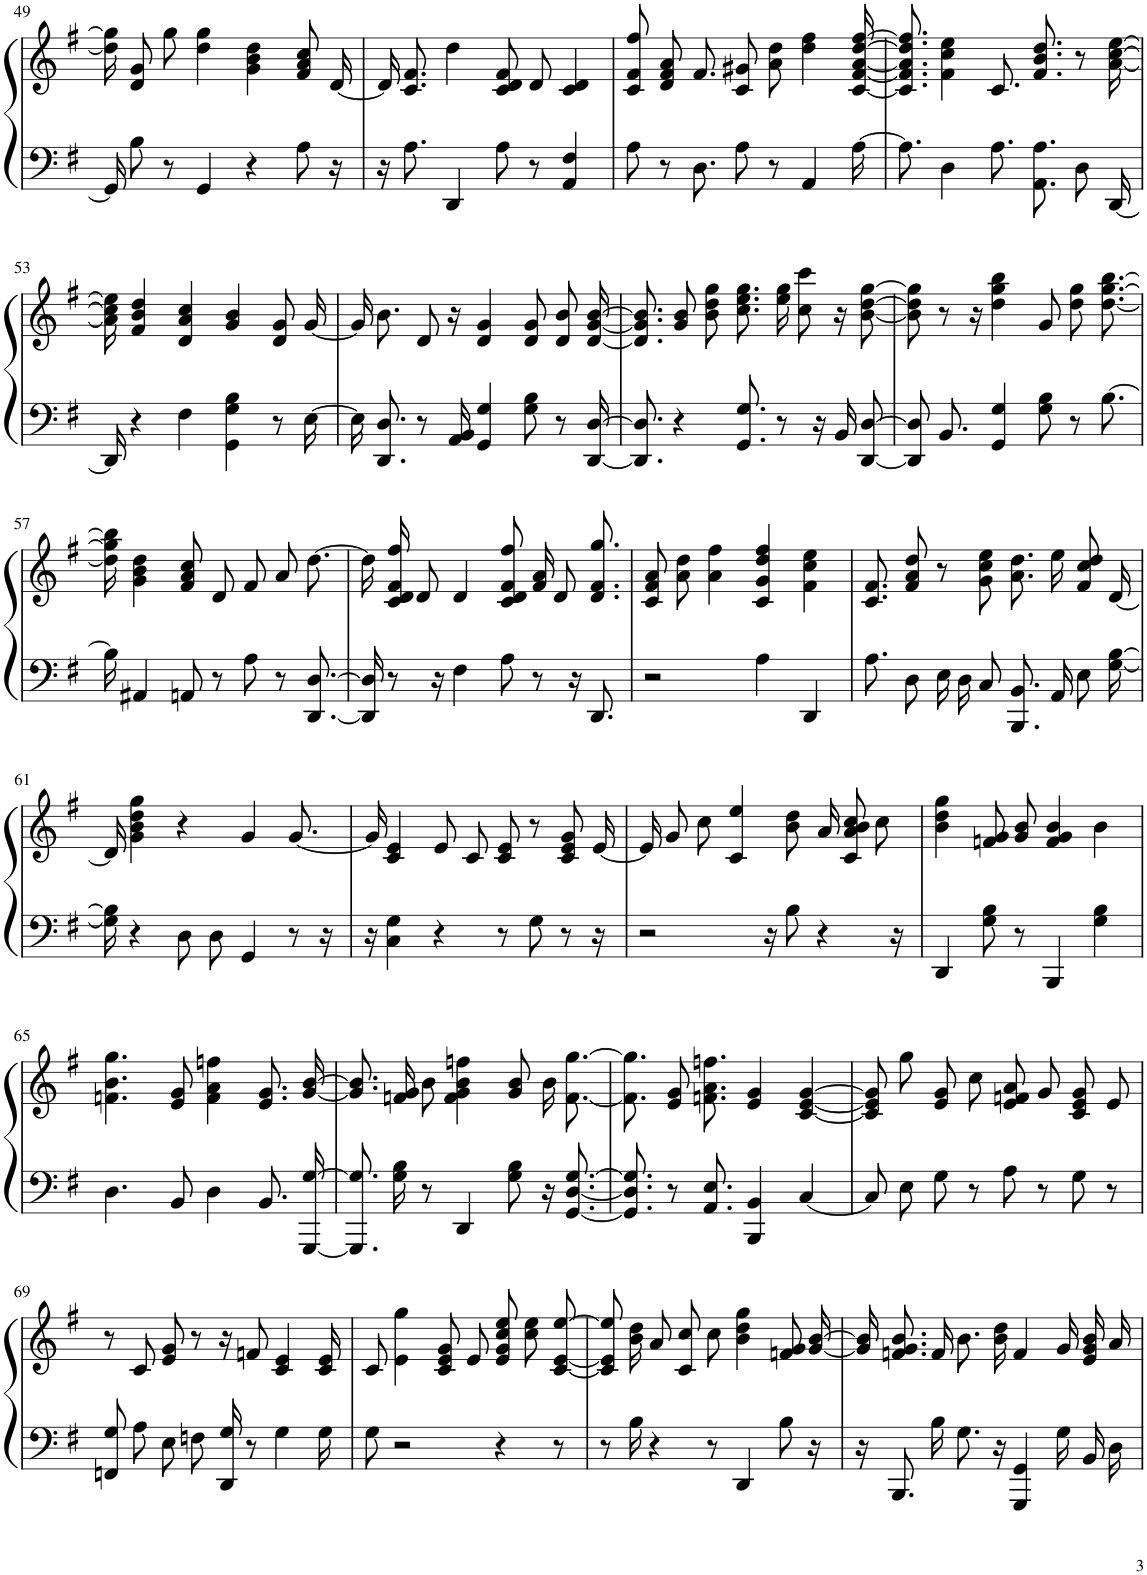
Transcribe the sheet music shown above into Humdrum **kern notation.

**kern	**kern
*part1	*part1
*staff2	*staff1
*I"Piano	*
*I'Pno	*
!!LO:PB:g=z
*clefF4	*clefG2
*k[f#]	*k[f#]
*G:	*G:
*M4/4	*M4/4
=49	=49
16GG\KL]	16dd]\ 16gg]\KL
8B\J	8d\ 8g\
8r	8gg\J
4GG/	4dd\ 4gg\
4r	4g\ 4b\ 4dd\
8A\	8f#/ 8a/ 8cc/L
16r	[16d/Jk
=50	=50
16r	16d/KL]
8.A\	8.c/ 8.f#/J
4DD/	4dd\
8A\	8c/ 8d/ 8f#/L
8r	8d/J
4AA/ 4F#/	4c/ 4d/
=51	=51
8A\	8c/ 8f#/ 8ff#/L
8r	8d/ 8f#/ 8a/J
8.D\L	8.f#/L
8A\J	8c/ 8g#X/J
8r	8a\ 8dd\
4AA/	4dd\ 4ff#\
[16A\	[16c/ [16f#/ [16a/ [16dd/ [16ff#/
=52	=52
8.A\]	8.c/] 8.f#/] 8.a/] 8.dd/] 8.ff#/]
4D\	4f#\ 4cc\ 4ee\
8.A\	8.c/
8.AA/ 8.A/L	8.f#/ 8.b/ 8.dd/
8D/	8r
[16DD/Jk	[16a\ [16cc\ [16ee\
!!LO:LB:g=z
=53	=53
16DD/]	16a\] 16cc\] 16ee\]
4r	4f#/ 4b/ 4dd/
4F#\	4d/ 4a/ 4cc/
4GG\ 4G\ 4B\	4g/ 4b/
8r	8d/ 8g/L
[16E\	[16g/Jk
=54	=54
16E\KL]	16g/KL]
8.DD\ 8.D\J	8.b/J
8r	8d/
16AA/ 16BB/	16r
4GG/ 4G/	4d/ 4g/
8G\ 8B\	8d/ 8g/
8r	8d/ 8b/L
[16DD/ [16D/	[16d/ [16g/ [16b/Jk
=55	=55
8.DD/] 8.D/]	8.d]/ 8.g]/ 8.b]/L
4r	8g/ 8b/J
.	8b\ 8dd\ 8gg\L
8.GG/ 8.G/	8.cc\ 8.ee\ 8.gg\J
8r	16ee\ 16gg\KL
.	8cc\ 8ccc\J
16r	.
16BB/KL	16r
[8DD/ [8D/J	[8b\ [8dd\ [8gg\
=56	=56
8DD]/ 8D]/L	8b\] 8dd\] 8gg\]
8.BB/J	8r
.	16r
4GG/ 4G/	4dd\ 4gg\ 4bb\
8G\ 8B\	8g\L
8r	8dd\ 8gg\J
[8.B\	[8.dd\ [8.gg\ [8.bb\J
!!LO:LB:g=z
=57	=57
16B\]	16dd\] 16gg\] 16bb\]
4AA#X/	4g\ 4b\ 4dd\
8AAn/	8f#/ 8a/ 8cc/L
8r	8d/J
8A\	8f#/L
8r	8a/J
[8.DD/ [8.D/	[8.dd\J
=58	=58
16DD/] 16D/]	16dd/LL]
8r	16c/ 16d/ 16f#/ 16ff#/J
.	8d/J
16r	.
4F#\	4d/
8A\	8c/ 8d/ 8f#/ 8ff#/L
8r	16f#/ 16a/K
.	8d/J
16r	.
8.DD/	8.d/ 8.f#/ 8.gg/J
=59	=59
2r	8c/ 8f#/ 8a/L
.	8a/ 8dd/J
.	4a\ 4ff#\
4A\	4c/ 4g/ 4dd/ 4ff#/
4DD/	4f#\ 4cc\ 4ee\
=60	=60
8.A\L	8.c/ 8.f#/L
8D\J	8f#/ 8a/ 8dd/J
16E\KL	8r
16D\K	.
8C\J	8g\ 8cc\ 8ee\
8.BBB/ 8.BB/L	8.a/ 8.dd/L
16AA/K	16ee/K
8E/	8f#/ 8cc/ 8dd/
[16G/ [16B/Jk	[16d/Jk
!!LO:LB:g=z
=61	=61
16G\] 16B\]	16d/]
4r	4g\ 4b\ 4dd\ 4gg\
8D\L	4r
8D\J	.
4GG/	4g/
8r	[8.g/
16r	.
=62	=62
16r	16g/]
4C\ 4G\	4c/ 4e/
4r	8e/L
.	8c/J
8r	8c/ 8e/
8G\	8r
8r	8c/ 8e/ 8g/L
16r	[16e/Jk
=63	=63
2r	16e/KL]
.	8g/
.	8cc/J
.	4c/ 4ee/
16r	.
8B\	8b/ 8dd/L
4r	16a/Jk
.	8c/ 8a/ 8b/ 8cc/L
.	8cc/J
16r	.
=64	=64
4DD/	4b\ 4dd\ 4gg\
8G\ 8B\	8fn/ 8g/L
8r	8g/ 8b/J
4BBB/	4f/ 4g/ 4b/
4G\ 4B\	4b\
!!LO:LB:g=z
=65	=65
4.D\	4.fn\ 4.b\ 4.gg\
8BB/	8e/ 8g/
4D\	4f\ 4a\ 4ffn\
8.BB\L	8.e/ 8.g/L
[16GGG\ [16G\Jk	[16g/ [16b/Jk
=66	=66
8.GGG]/ 8.G]/L	8.g]/ 8.b]/L
16G/ 16B/Jk	16fn/ 16g/Jk
8r	8b\
4DD/	4f\ 4g\ 4b\ 4ffn\
8G\ 8B\	8g/ 8b/
16r	16b\KL
[8.GG/ [8.D/ [8.G/	[8.f\ [8.gg\J
=67	=67
8.GG/] 8.D/] 8.G/]	8.f]/ 8.gg]/L
8r	8e/ 8g/J
8.AA/ 8.E/	8.fn\ 8.a\ 8.ffn\
4BBB/ 4BB/	4e/ 4g/
[4C/	[4c/ [4e/ [4g/
=68	=68
8C\L]	8c]/ 8e]/ 8g]/L
8E\J	8gg/J
8G\	8e/ 8g/L
8r	8cc/J
8A\	8e/ 8fn/ 8a/L
8r	8g/J
8G\	8c/ 8e/ 8g/L
8r	8e/J
!!LO:LB:g=z
=69	=69
8FFn/ 8G/L	8r
8A/J	8c/
8E\L	8e/ 8g/
8Fn\J	8r
16DD/ 16G/	16r
8r	8fn/
4G\	4c/ 4e/
16G\	16c/ 16e/
=70	=70
8G\	8c/
2r	4e\ 4gg\
.	8c/ 8e/ 8g/
.	8e/L
4r	8e/ 8g/ 8cc/ 8ee/J
.	8cc\ 8ee\L
8r	[8c\ [8e\ [8ee\J
=71	=71
8r	8c]/ 8e]/ 8ee]/L
16B\	16b/ 16dd/K
4r	8a/J
.	8c/ 8cc/L
8r	8cc/J
4DD/	4b\ 4dd\ 4gg\
8B\	8fn/ 8g/L
16r	[16g/ [16b/Jk
=72	=72
16r	16g]/ 16b]/KL
8.BBB/	8.fn/ 8.g/ 8.b/J
16B\KL	16f/KL
8.G\J	8.b/J
16r	16b\ 16dd\
4GGG/ 4GG/	4f/
16G\LL	16g/LL
16BB\	16e/ 16g/ 16b/
16D\JJ	16a/JJ
=	=
*-	*-
